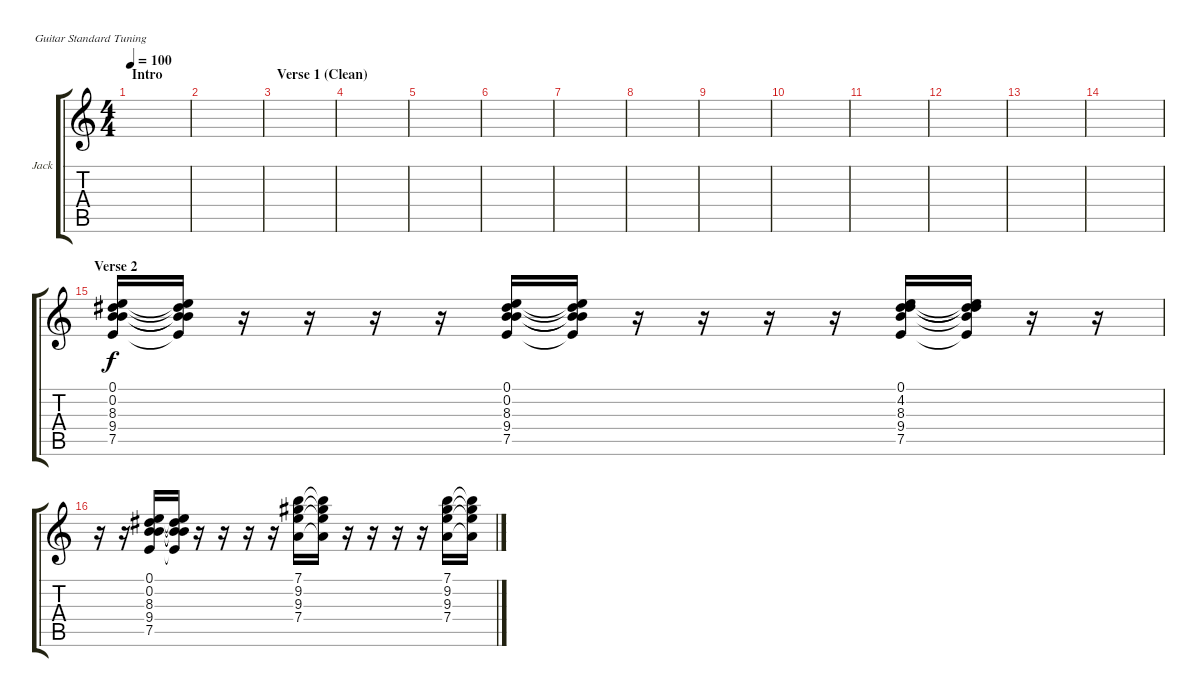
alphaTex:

\defaultSystemsLayout 4
\bracketExtendMode groupsimilarinstruments
\firstSystemTrackNameOrientation horizontal
\otherSystemsTrackNameOrientation horizontal
\track ("Jack" "Jack") {instrument distortionguitar}
\staff {score tabs}
\tuning (E4 B3 G3 D3 A2 E2)
\ts (4 4)
\section ("" "Intro")
\tempo 100
\clef g2
\scale
0.487395
\ks c
|
\scale
0.256303 |
\section ("" "Verse 1 (Clean)")
\scale
0.256303 |
\scale
0.333333 |
\scale
0.333333 |
\scale
0.333333 |
\scale
0.333333 |
\scale
0.333333 |
\scale
0.333333 |
\scale
0.333333 |
\scale
0.333333 |
\scale
0.333333 |
\scale
0.333333 |
\scale
0.333333 |
\section ("" "Verse 2 ")
\scale
0.333333 (9.4 0.2 8.3 7.5 0.1).16 (7.5{t} 8.3{t} 0.2{t} 9.4{t} 0.1{t}).16 r.16 r.16 r.16 r.16 (9.4 0.2 8.3 7.5 0.1).16 (7.5{t} 8.3{t} 0.2{t} 9.4{t} 0.1{t}).16 r.16 r.16 r.16 r.16 (4.2 8.3 9.4 0.1 7.5).16 (8.3{t} 4.2{t} 0.1{t} 7.5{t} 9.4{t}).16 r.16 r.16 |
\scale
0.333333 r.16 r.16 (9.4 0.2 8.3 7.5 0.1).16 (0.1{t} 0.2{t} 8.3{t} 7.5{t} 9.4{t}).16 r.16 r.16 r.16 r.16 (7.1 9.2 9.3 7.4).16 (7.4{t} 9.2{t} 7.1{t} 9.3{t}).16 r.16 r.16 r.16 r.16 (9.3 7.1 9.2 7.4).16 (9.2{t} 7.1{t} 9.3{t} 7.4{t}).16
